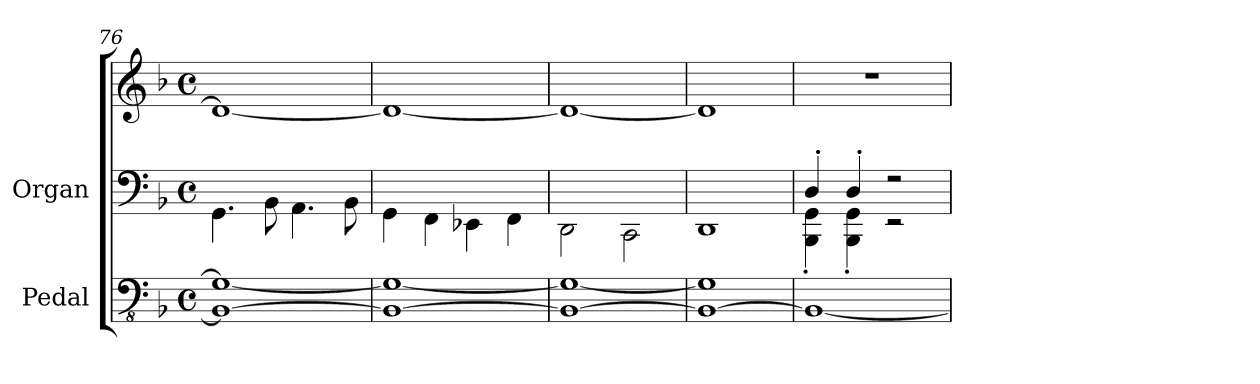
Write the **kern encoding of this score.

**kern	**kern	**kern
*part2	*part1	*part1
*staff3	*staff2	*staff1
*I"Pedal	*I"Organ	*
*clefFv4	*clefF4	*clefG2
*k[b-]	*k[b-]	*k[b-]
*M4/4	*M4/4	*M4/4
*met(c)	*met(c)	*met(c)
=76	=76	=76
*^	*	*^
1BBB-_	1GG_	4.GG\	1ryy	1d_
.	.	8BB-\	.	.
.	.	4.AA\	.	.
.	.	8BB-\	.	.
!!LO:LB:g=z	!!
=77	=77	=77	=77	=77
1BBB-_	1GG_	4GG\	1ryy	1d_
.	.	4FF\	.	.
.	.	4EE-X\	.	.
.	.	4FF\	.	.
=78	=78	=78	=78	=78
1BBB-_	1GG_	2DD\	1ryy	1d_
.	.	2CC\	.	.
=79	=79	=79	=79	=79
1BBB-_	1GG]	1DD	1ryy	1d]
*v	*v	*	*v	*v
=80	=80	=80
*	*^	*
1BBB-_	4D'/	4BBB-\' 4GG\'	1r
.	4D'/	4BBB-\' 4GG\'	.
.	2r	2r	.
*	*v	*v	*
=	=	=
*-	*-	*-
